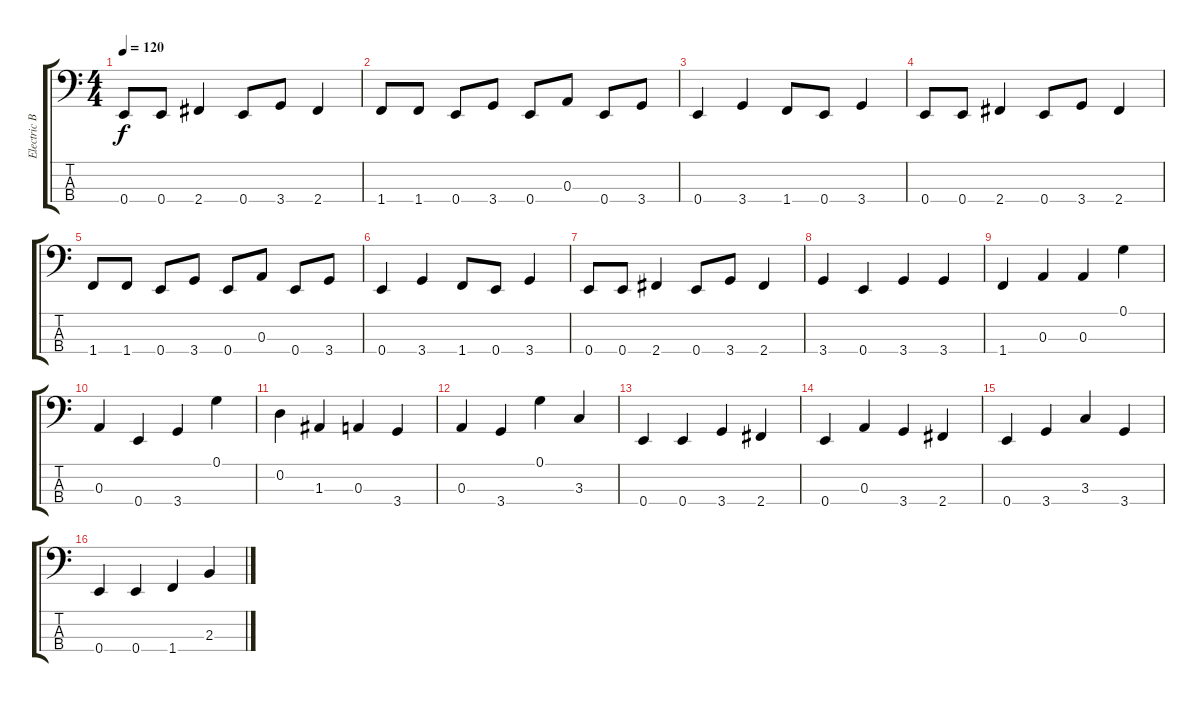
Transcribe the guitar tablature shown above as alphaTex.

\track ("Electric Bass" "Electric B") {instrument electricbassfinger}
\staff {score tabs}
\tuning (G2 D2 A1 E1) {hide}
\ts (4 4)
\tempo 120
\clef f4
\ks c
0.4.8{dy f} 0.4.8 2.4.4 0.4.8 3.4.8 2.4.4 |
1.4.8 1.4.8 0.4.8 3.4.8 0.4.8 0.3.8 0.4.8 3.4.8 |
0.4.4 3.4.4 1.4.8 0.4.8 3.4.4 |
0.4.8 0.4.8 2.4.4 0.4.8 3.4.8 2.4.4 |
1.4.8 1.4.8 0.4.8 3.4.8 0.4.8 0.3.8 0.4.8 3.4.8 |
0.4.4 3.4.4 1.4.8 0.4.8 3.4.4 |
0.4.8 0.4.8 2.4.4 0.4.8 3.4.8 2.4.4 |
3.4.4 0.4.4 3.4.4 3.4.4 |
1.4.4 0.3.4 0.3.4 0.1.4 |
0.3.4 0.4.4 3.4.4 0.1.4 |
0.2.4 1.3.4 0.3.4 3.4.4 |
0.3.4 3.4.4 0.1.4 3.3.4 |
0.4.4 0.4.4 3.4.4 2.4.4 |
0.4.4 0.3.4 3.4.4 2.4.4 |
0.4.4 3.4.4 3.3.4 3.4.4 |
0.4.4 0.4.4 1.4.4 2.3.4
